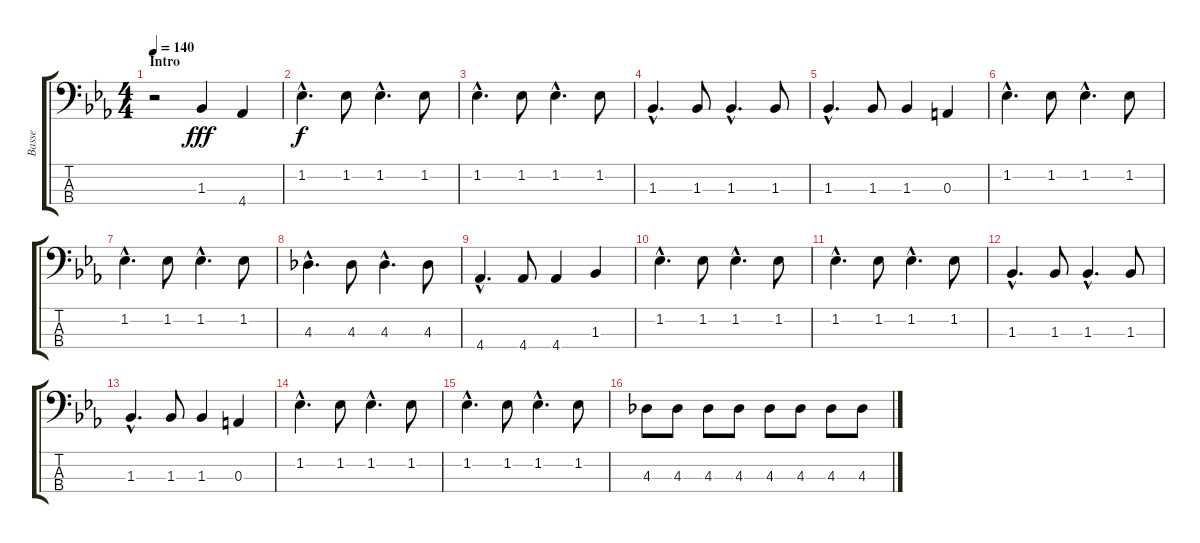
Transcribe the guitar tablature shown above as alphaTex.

\track ("Basse" "Basse") {instrument electricbasspick}
\staff {score tabs}
\tuning (G2 D2 A1 E1) {hide}
\ts (4 4)
\section ("" "Intro")
\tempo 140
\clef f4
\ks eb
r.2{dy fff instrument electricbasspick} 1.3.4 4.4.4 |
1.2{hac}.4{d dy f} 1.2.8 1.2{hac}.4{d} 1.2.8 |
1.2{hac}.4{d} 1.2.8 1.2{hac}.4{d} 1.2.8 |
1.3{hac}.4{d} 1.3.8 1.3{hac}.4{d} 1.3.8 |
1.3{hac}.4{d} 1.3.8 1.3.4 0.3.4 |
1.2{hac}.4{d} 1.2.8 1.2{hac}.4{d} 1.2.8 |
1.2{hac}.4{d} 1.2.8 1.2{hac}.4{d} 1.2.8 |
4.3{hac}.4{d} 4.3.8 4.3{hac}.4{d} 4.3.8 |
4.4{hac}.4{d} 4.4.8 4.4.4 1.3.4 |
1.2{hac}.4{d} 1.2.8 1.2{hac}.4{d} 1.2.8 |
1.2{hac}.4{d} 1.2.8 1.2{hac}.4{d} 1.2.8 |
1.3{hac}.4{d} 1.3.8 1.3{hac}.4{d} 1.3.8 |
1.3{hac}.4{d} 1.3.8 1.3.4 0.3.4 |
1.2{hac}.4{d} 1.2.8 1.2{hac}.4{d} 1.2.8 |
1.2{hac}.4{d} 1.2.8 1.2{hac}.4{d} 1.2.8 |
4.3.8 4.3.8 4.3.8 4.3.8 4.3.8 4.3.8 4.3.8 4.3.8
